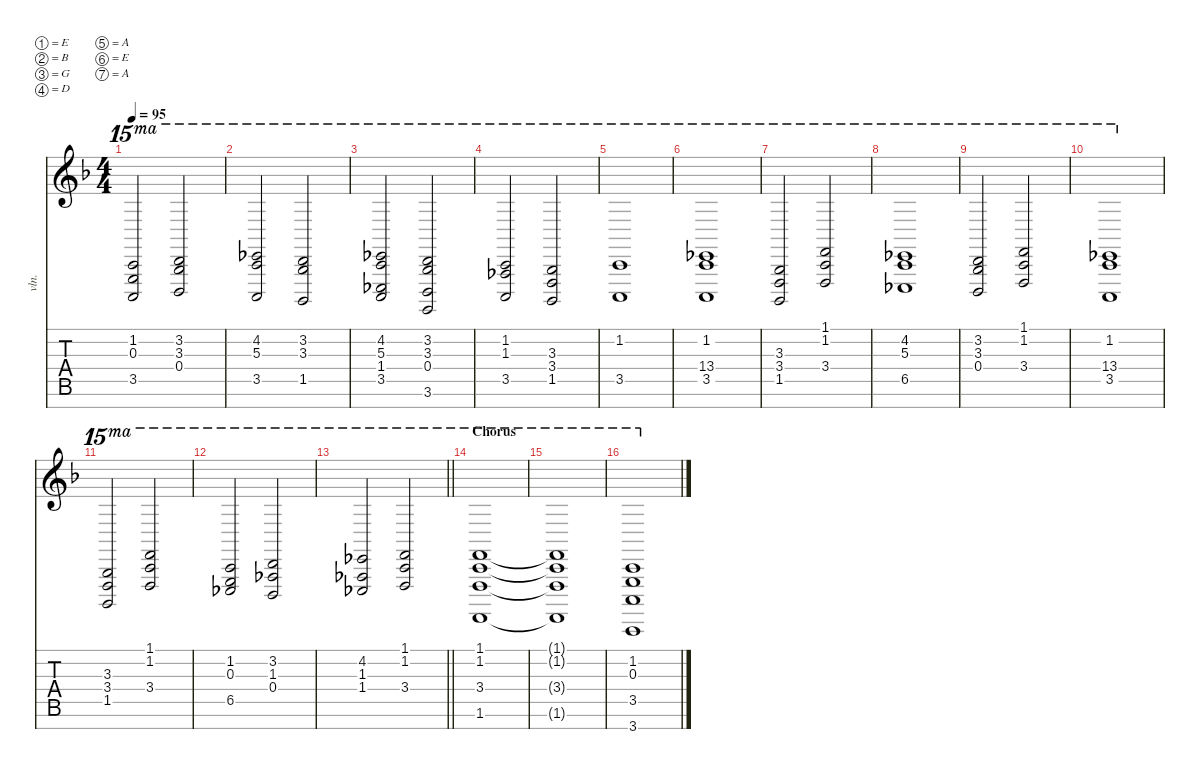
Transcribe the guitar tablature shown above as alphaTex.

\defaultSystemsLayout 4
\hideDynamics
\bracketExtendMode nobrackets
\otherSystemsTrackNameOrientation horizontal
\track ("Strings ensemble" "vln.") {instrument stringensemble2}
\staff {score tabs}
\tuning (E4 B3 G3 D3 A2 E2 A1)
\ts (4 4)
\tempo 95
\clef g2
\ks f
(1.2 0.3 3.5).2{ot 15ma dy mf} (3.2 3.3 0.4).2{ot 15ma} |
(4.2 5.3 3.5).2{ot 15ma dy f} (3.2 3.3 1.5).2{ot 15ma dy mf} |
(4.2 5.3 1.4 3.5).2{ot 15ma} (3.2 3.3 0.4 3.6).2{ot 15ma} |
(1.2 1.3 3.5).2{ot 15ma} (3.3 3.4 1.5).2{ot 15ma} |
(1.2 3.5).1{ot 15ma} |
(1.2 13.4 3.5).1{ot 15ma} |
(3.3 3.4 1.5).2{ot 15ma} (1.1 1.2 3.4).2{ot 15ma} |
(4.2 5.3 6.5).1{ot 15ma} |
(3.2 3.3 0.4).2{ot 15ma} (1.1 1.2 3.4).2{ot 15ma} |
(1.2 13.4 3.5).1{ot 15ma} |
(3.3 3.4 1.5).2{ot 15ma} (1.1 1.2 3.4).2{ot 15ma} |
(1.2 0.3 6.5).2{ot 15ma} (3.2 1.3 0.4).2{ot 15ma} |
\barLineRight lightlight
(4.2 1.3 1.4).2{ot 15ma} (1.1 1.2 3.4).2{ot 15ma} |
\section ("" "Chorus")
(1.1 1.2 3.4 1.6).1{ot 15ma} |
(1.1{t} 1.2{t} 3.4{t} 1.6{t}).1{ot 15ma dy f} |
(1.2 0.3 3.5 3.7).1{ot 15ma}
